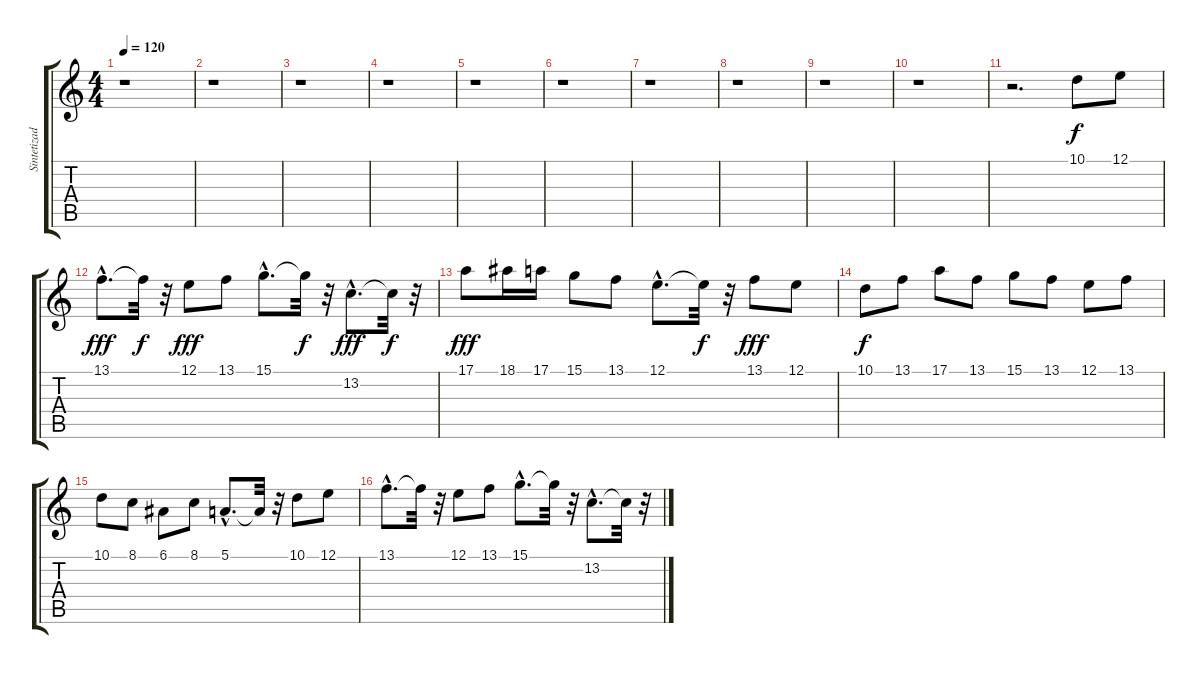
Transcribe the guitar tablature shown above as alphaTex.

\track ("Sintetizador 2" "Sintetizad") {instrument viola}
\staff {score tabs}
\tuning (E4 B3 G3 D3 A2 E2) {hide}
\ts (4 4)
\tempo 120
\clef g2
\ks c
r.1{dy f} |
r.1 |
r.1 |
r.1 |
r.1 |
r.1 |
r.1 |
r.1 |
r.1 |
r.1 |
r.2{d} 10.1.8 12.1.8 |
13.1{hac}.8{d dy fff} 13.1{t}.32{dy f} r.32 12.1.8{dy fff} 13.1.8 15.1{hac}.8{d} 15.1{t}.32{dy f} r.32 13.2{hac}.8{d dy fff} 13.2{t}.32{dy f} r.32 |
17.1.8{dy fff} 18.1.16 17.1.16 15.1.8 13.1.8 12.1{hac}.8{d} 12.1{t}.32{dy f} r.32 13.1.8{dy fff} 12.1.8 |
10.1.8{dy f} 13.1.8 17.1.8 13.1.8 15.1.8 13.1.8 12.1.8 13.1.8 |
10.1.8 8.1.8 6.1.8 8.1.8 5.1{hac}.8{d} 5.1{t}.32 r.32 10.1.8 12.1.8 |
13.1{hac}.8{d} 13.1{t}.32 r.32 12.1.8 13.1.8 15.1{hac}.8{d} 15.1{t}.32 r.32 13.2{hac}.8{d} 13.2{t}.32 r.32
